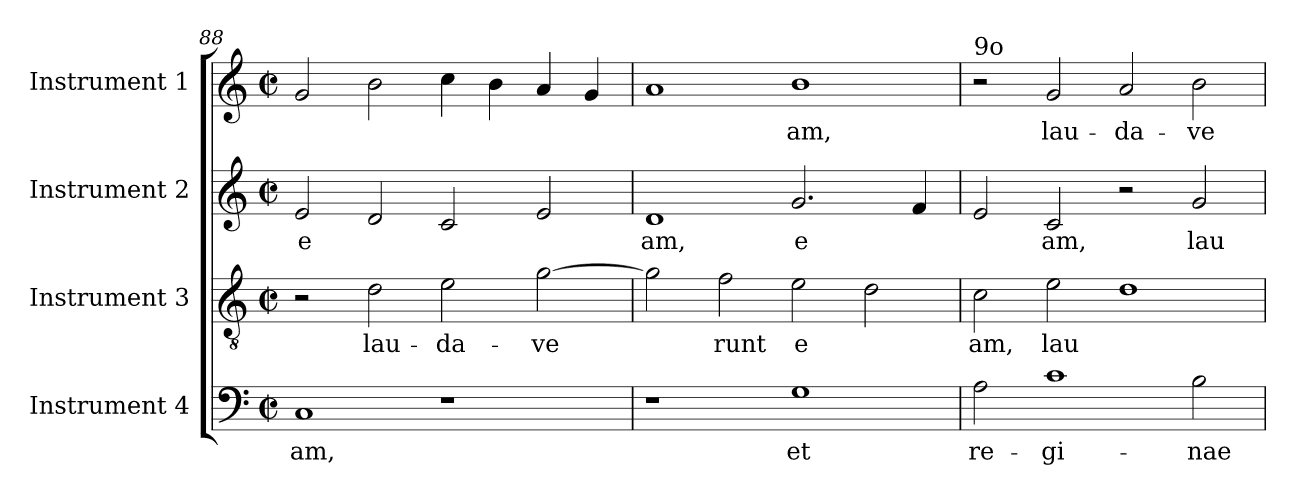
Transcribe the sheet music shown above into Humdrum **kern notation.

**kern	**text	**kern	**text	**kern	**text	**kern	**text
*part4	*part4	*part3	*part3	*part2	*part2	*part1	*part1
*staff4	*staff4	*staff3	*staff3	*staff2	*staff2	*staff1	*staff1
*I"Instrument 4	*	*I"Instrument 3	*	*I"Instrument 2	*	*I"Instrument 1	*
*clefF4	*	*clefGv2	*	*clefG2	*	*clefG2	*
*k[]	*	*k[]	*	*k[]	*	*k[]	*
*C:	*	*C:	*	*C:	*	*C:	*
*M2/2	*	*M2/2	*	*M2/2	*	*M2/2	*
*met(c|)	*	*met(c|)	*	*met(c|)	*	*met(c|)	*
=88	=88	=88	=88	=88	=88	=88	=88
!	!LO:LY:b:cj	!	!	!	!LO:LY:b:cj	!	!LO:LY:b:cj
1C	-am,	2r	.	2e/	e-	2g/	.
!	!	!	!LO:LY:b:cj	!	!LO:LY:b:cj	!	!LO:LY:b:cj
.	.	2d\	lau-	2d/	--	2b\	.
!	!	!	!LO:LY:b:cj	!	!LO:LY:b:cj	!	!LO:LY:b:cj
1r	.	2e\	-da-	2c/	--	4cc\	.
!	!	!	!	!	!	!	!LO:LY:b:cj
.	.	.	.	.	.	4b\	.
!	!	!	!LO:LY:b:cj	!	!LO:LY:b:cj	!	!LO:LY:b:cj
.	.	[>2g\	-ve-	2e/	--	4a/	.
!	!	!	!	!	!	!	!LO:LY:b:cj
.	.	.	.	.	.	4g/	.
=89	=89	=89	=89	=89	=89	=89	=89
!	!	!	!LO:LY:b:cj	!	!LO:LY:b:cj	!	!LO:LY:b:cj
1r	.	2g\]	--	1d	-am,	1a	-
!	!	!	!LO:LY:b:cj	!	!	!	!
.	.	2f\	-runt	.	.	.	.
!	!LO:LY:b:cj	!	!LO:LY:b:cj	!	!LO:LY:b:cj	!	!LO:LY:b:cj
1G	et	2e\	e-	2.g/	e-	1b	-am,
!	!	!	!LO:LY:b:cj	!	!	!	!
.	.	2d\	--	.	.	.	.
!	!	!	!	!	!LO:LY:b:cj	!	!
.	.	.	.	4f/	--	.	.
!!LO:PB:g=z
=90	=90	=90	=90	=90	=90	=90	=90
!	!	!	!	!	!	!LO:TX:a:t=9o	!
!	!LO:LY:b:cj	!	!LO:LY:b:cj	!	!LO:LY:b:cj	!	!
2A\	re-	2c\	-am,	2e/	--	2r	.
!	!LO:LY:b:cj	!	!LO:LY:b:cj	!	!LO:LY:b:cj	!	!LO:LY:b:cj
1c	-gi-	2e\	lau-	2c/	-am,	2g/	lau-
!	!	!	!LO:LY:b:cj	!	!	!	!LO:LY:b:cj
.	.	1d	--	2r	.	2a/	-da-
!	!LO:LY:b:cj	!	!	!	!LO:LY:b:cj	!	!LO:LY:b:cj
2B\	-nae	.	.	2g/	lau-	2b\	-ve-
=	=	=	=	=	=	=	=
*-	*-	*-	*-	*-	*-	*-	*-
